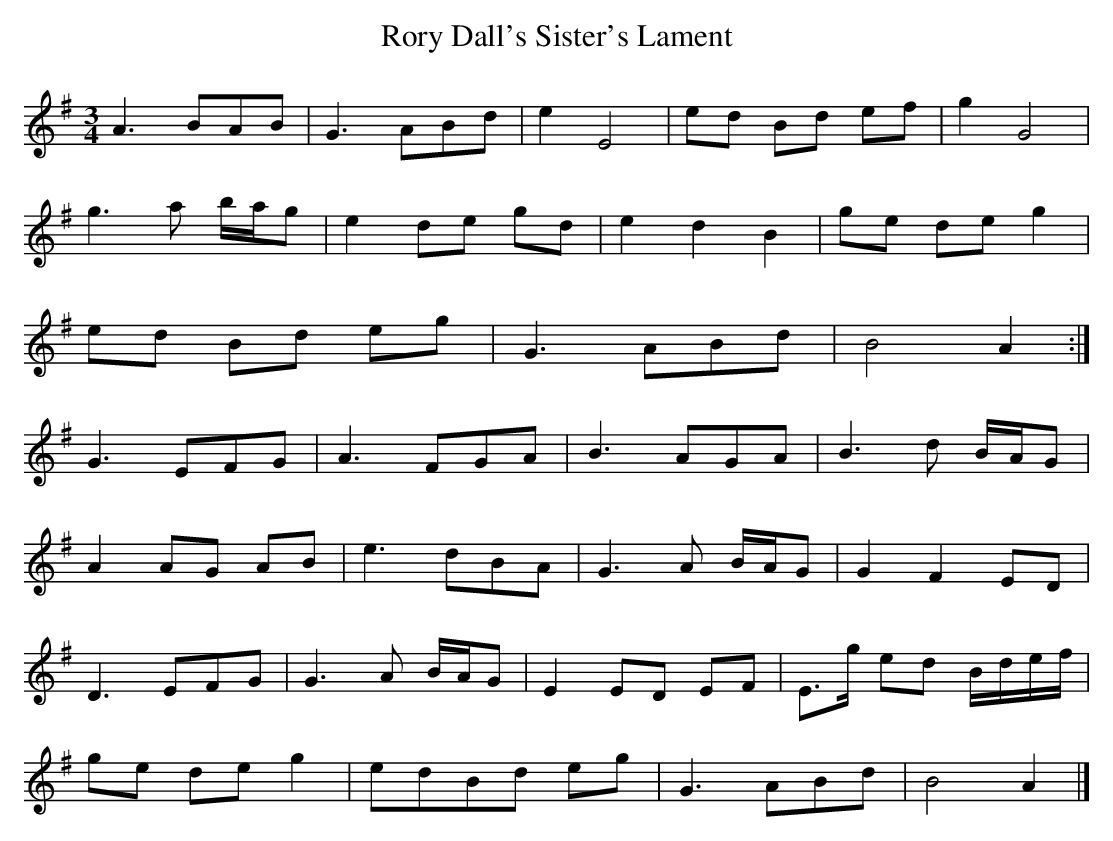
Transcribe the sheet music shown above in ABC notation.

X:1
T:Rory Dall's Sister's Lament
M:3/4
L:1/8
K:Ador
A3 BAB | G3 ABd | e2 E4 | ed Bd ef | g2 G4 |
g3 a b/a/g | e2 de gd | e2 d2 B2 | ge de g2 |
ed Bd eg | G3 ABd | B4 A2 :|
G3 EFG | A3 FGA | B3 AGA | B3 d B/A/G |
A2 AG AB | e3 dBA | G3 A B/A/G | G2 F2 ED |
D3 EFG | G3 A B/A/G | E2 ED EF | E>g ed B/d/e/f/ |
ge de g2 | edBd eg | G3 ABd | B4 A2 |]
